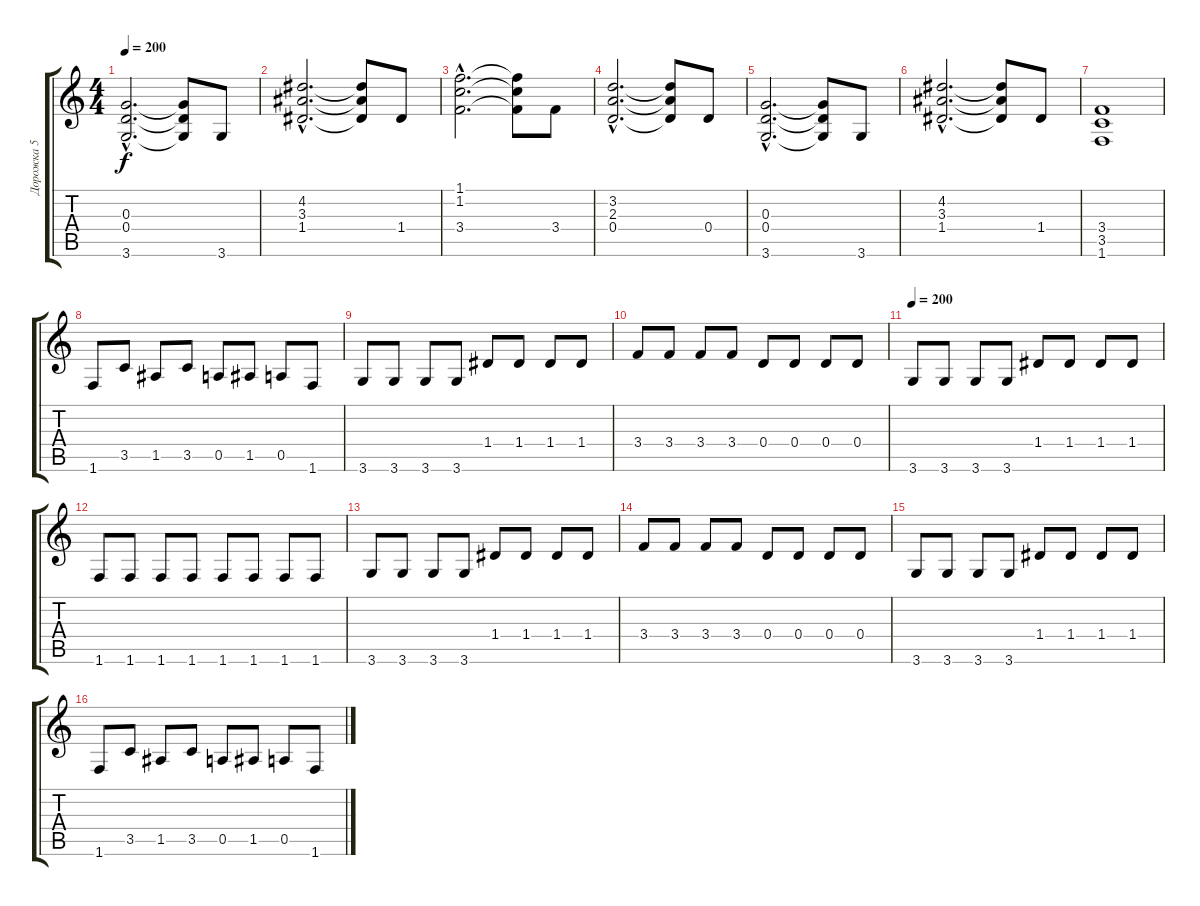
\track ("Дорожка 5" "Дорожка 5") {instrument distortionguitar}
\staff {score tabs}
\tuning (E4 B3 G3 D3 A2 E2) {hide}
\ts (4 4)
\tempo 200
\clef g2
\ks c
(0.3{hac} 0.4{hac} 3.6{hac}).2{d dy f} (0.3{t} 0.4{t} 3.6{t}).8 3.6.8 |
(4.2{hac} 3.3{hac} 1.4{hac}).2{d} (4.2{t} 3.3{t} 1.4{t}).8 1.4.8 |
(1.1{hac} 1.2{hac} 3.4{hac}).2{d} (1.1{t} 1.2{t} 3.4{t}).8 3.4.8 |
(3.2{hac} 2.3{hac} 0.4{hac}).2{d} (3.2{t} 2.3{t} 0.4{t}).8 0.4.8 |
(0.3{hac} 0.4{hac} 3.6{hac}).2{d} (0.3{t} 0.4{t} 3.6{t}).8 3.6.8 |
(4.2{hac} 3.3{hac} 1.4{hac}).2{d} (4.2{t} 3.3{t} 1.4{t}).8 1.4.8 |
(3.4 3.5 1.6).1 |
1.6.8 3.5.8 1.5.8 3.5.8 0.5.8 1.5.8 0.5.8 1.6.8 |
3.6.8 3.6.8 3.6.8 3.6.8 1.4.8 1.4.8 1.4.8 1.4.8 |
3.4.8 3.4.8 3.4.8 3.4.8 0.4.8 0.4.8 0.4.8 0.4.8 |
\tempo 200
3.6.8 3.6.8 3.6.8 3.6.8 1.4.8 1.4.8 1.4.8 1.4.8 |
1.6.8 1.6.8 1.6.8 1.6.8 1.6.8 1.6.8 1.6.8 1.6.8 |
3.6.8 3.6.8 3.6.8 3.6.8 1.4.8 1.4.8 1.4.8 1.4.8 |
3.4.8 3.4.8 3.4.8 3.4.8 0.4.8 0.4.8 0.4.8 0.4.8 |
3.6.8 3.6.8 3.6.8 3.6.8 1.4.8 1.4.8 1.4.8 1.4.8 |
1.6.8 3.5.8 1.5.8 3.5.8 0.5.8 1.5.8 0.5.8 1.6.8
